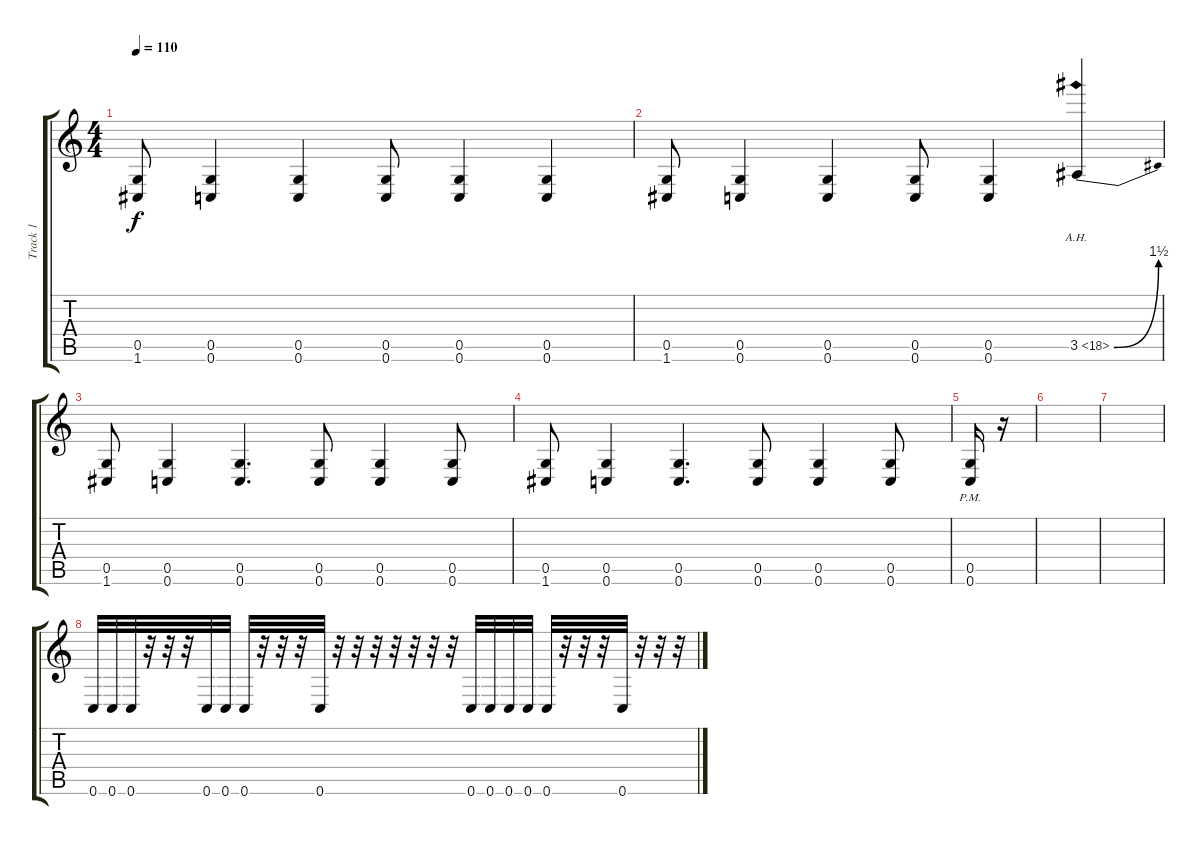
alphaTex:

\track ("Track 1" "Track 1") {instrument distortionguitar}
\staff {score tabs}
\tuning (D4 A3 F3 C3 G2 C2) {hide}
\ts (4 4)
\tempo 110
\clef g2
\ks c
(0.5 1.6).8{dy f} (0.5 0.6).4 (0.5 0.6).4 (0.5 0.6).8 (0.5 0.6).4 (0.5 0.6).4 |
(0.5 1.6).8 (0.5 0.6).4 (0.5 0.6).4 (0.5 0.6).8 (0.5 0.6).4 3.5{be (bend 0 0 60 6) ah 15}.4 |
(0.5 1.6).8 (0.5 0.6).4 (0.5 0.6).4{d} (0.5 0.6).8 (0.5 0.6).4 (0.5 0.6).8 |
(0.5 1.6).8 (0.5 0.6).4 (0.5 0.6).4{d} (0.5 0.6).8 (0.5 0.6).4 (0.5 0.6).8 |
(0.5{pm} 0.6{pm}).16 r.16 |
|
|
0.6.32 0.6.32 0.6.32 r.32 r.32 r.32 0.6.32 0.6.32 0.6.32 r.32 r.32 r.32 0.6.32 r.32 r.32 r.32 r.32 r.32 r.32 r.32 0.6.32 0.6.32 0.6.32 0.6.32 0.6.32 r.32 r.32 r.32 0.6.32 r.32 r.32 r.32
